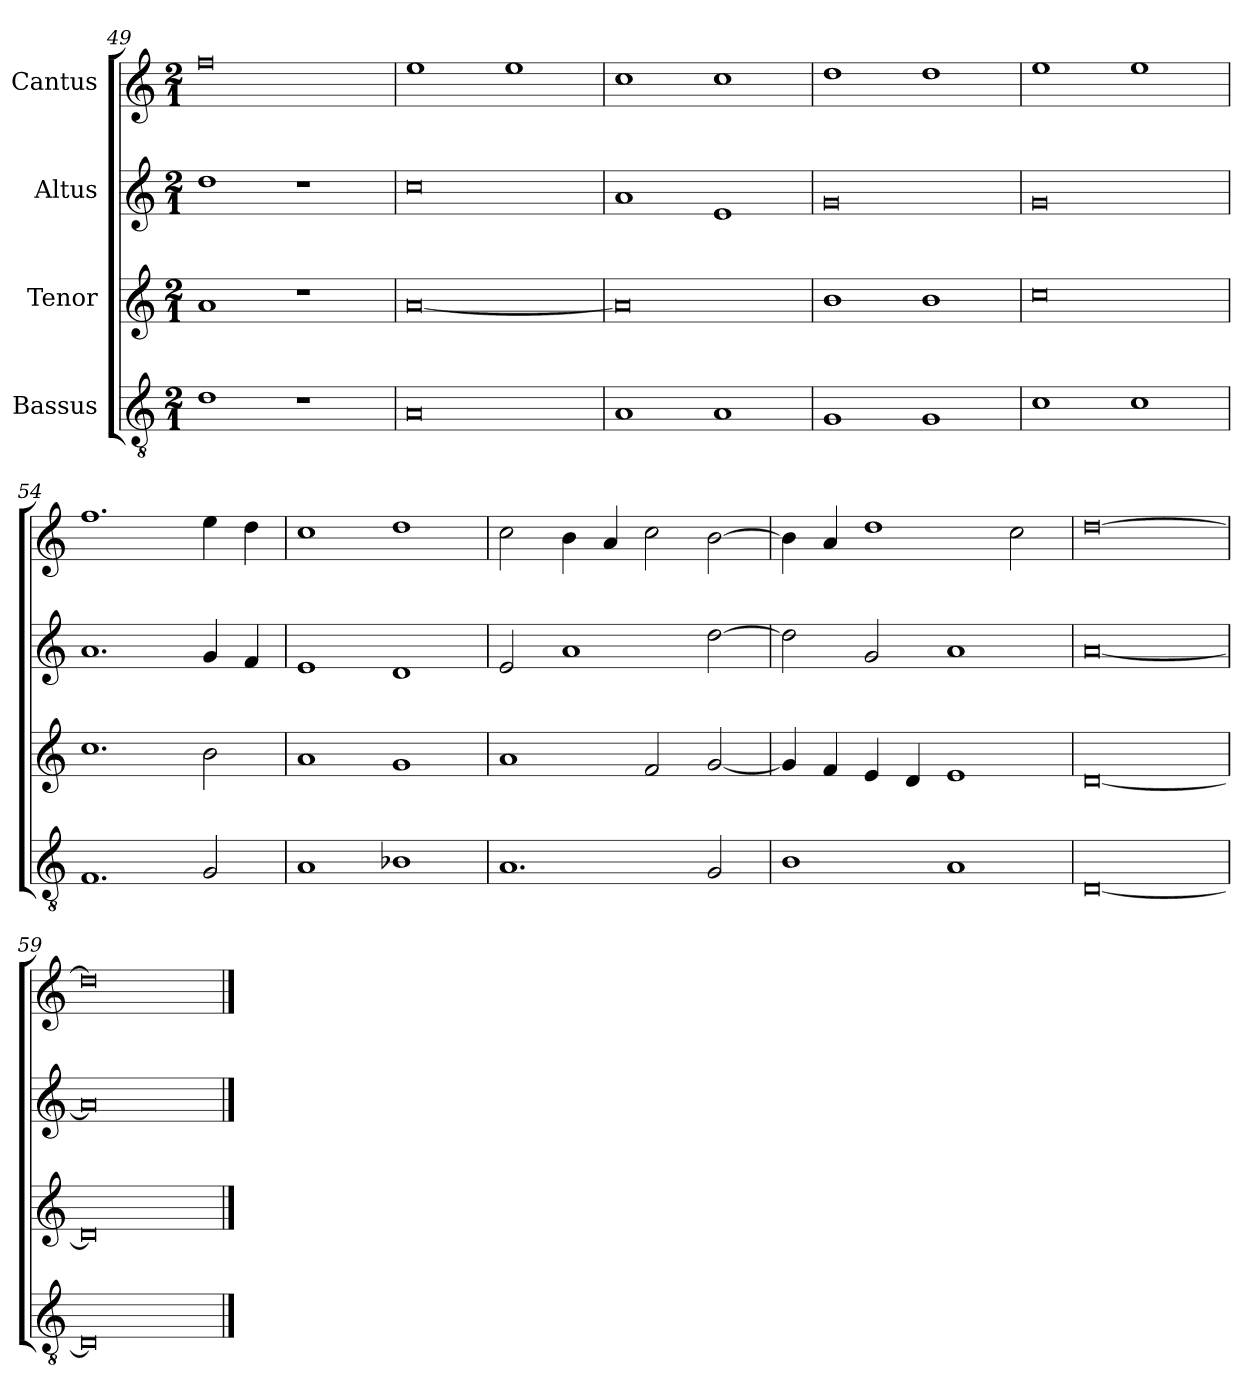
**kern	**kern	**kern	**kern
*part4	*part3	*part2	*part1
*staff4	*staff3	*staff2	*staff1
*I"Bassus	*I"Tenor	*I"Altus	*I"Cantus
*clefGv2	*clefG2	*clefG2	*clefG2
*ITrd7c12	*	*	*
*k[]	*k[]	*k[]	*k[]
*C:	*C:	*C:	*C:
*M2/1	*M2/1	*M2/1	*M2/1
=49	=49	=49	=49
1Di	1ai	1ddi	0ffi
1r	1r	1r	.
=50	=50	=50	=50
0AAi	[<0ai	0cci	1eei
.	.	.	1eei
=51	=51	=51	=51
1AAi	0ai]	1ai	1cci
1AAi	.	1ei	1cci
=52	=52	=52	=52
1GGi	1bi	0gi	1ddi
1GGi	1bi	.	1ddi
!!LO:LB:g=z
=53	=53	=53	=53
1Ci	0cci	0gi	1eei
1Ci	.	.	1eei
=54	=54	=54	=54
1.FFi	1.cci	1.ai	1.ffi
2GGi/	2bi\	4gi/	4eei\
.	.	4fi/	4ddi\
=55	=55	=55	=55
1AAi	1ai	1ei	1cci
1BB-Xi	1gi	1di	1ddi
=56	=56	=56	=56
1.AAi	1ai	2ei/	2cci\
.	.	1ai	4bi\
.	.	.	4ai/
.	2fi/	.	2cci\
2GGi/	[<2gi/	[>2ddi\	[>2bi\
=57	=57	=57	=57
1BBi	4gi/]	2ddi\]	4bi\]
.	4fi/	.	4ai/
.	4ei/	2gi/	1ddi
.	4di/	.	.
1AAi	1ei	1ai	.
.	.	.	2cci\
=58	=58	=58	=58
[<0DDi	[<0di	[<0ai	[>0ddi
=59	=59	=59	=59
0DDi]	0di]	0ai]	0ddi]
==	==	==	==
*-	*-	*-	*-
